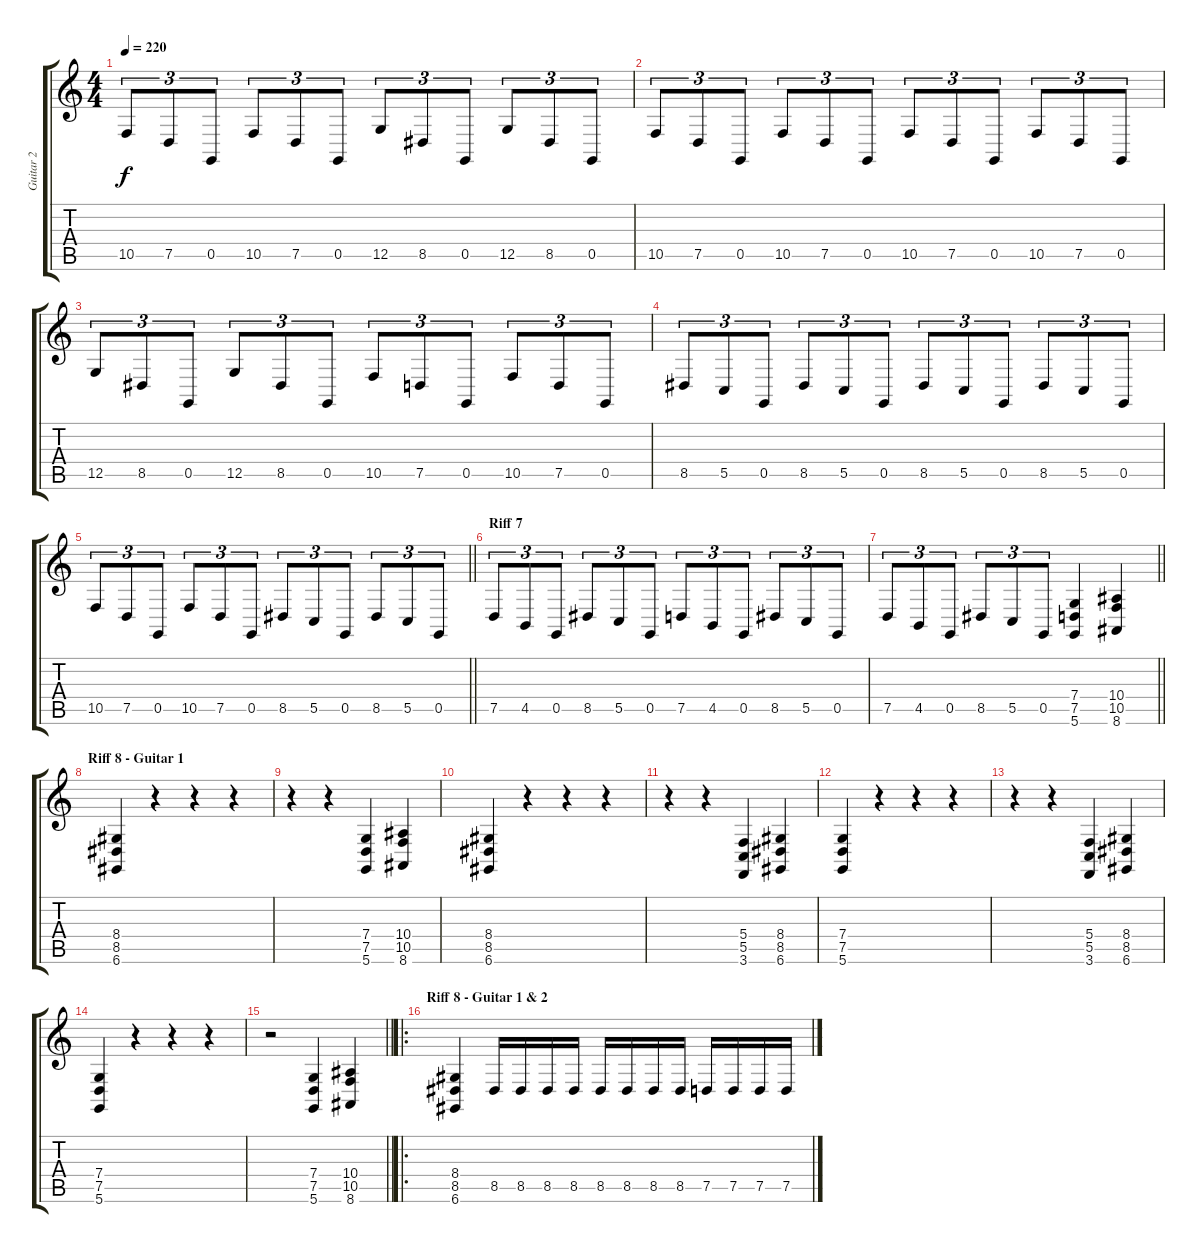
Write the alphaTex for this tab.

\track ("Guitar 2" "Guitar 2") {instrument electricgrandpiano}
\staff {score tabs}
\tuning (D4 A3 F3 C3 G2 D2) {hide}
\ts (4 4)
\tempo 220
\clef g2
\ks c
10.5.8{tu (3 2) dy f} 7.5.8{tu (3 2)} 0.5.8{tu (3 2)} 10.5.8{tu (3 2)} 7.5.8{tu (3 2)} 0.5.8{tu (3 2)} 12.5.8{tu (3 2)} 8.5.8{tu (3 2)} 0.5.8{tu (3 2)} 12.5.8{tu (3 2)} 8.5.8{tu (3 2)} 0.5.8{tu (3 2)} |
10.5.8{tu (3 2)} 7.5.8{tu (3 2)} 0.5.8{tu (3 2)} 10.5.8{tu (3 2)} 7.5.8{tu (3 2)} 0.5.8{tu (3 2)} 10.5.8{tu (3 2)} 7.5.8{tu (3 2)} 0.5.8{tu (3 2)} 10.5.8{tu (3 2)} 7.5.8{tu (3 2)} 0.5.8{tu (3 2)} |
12.5.8{tu (3 2)} 8.5.8{tu (3 2)} 0.5.8{tu (3 2)} 12.5.8{tu (3 2)} 8.5.8{tu (3 2)} 0.5.8{tu (3 2)} 10.5.8{tu (3 2)} 7.5.8{tu (3 2)} 0.5.8{tu (3 2)} 10.5.8{tu (3 2)} 7.5.8{tu (3 2)} 0.5.8{tu (3 2)} |
8.5.8{tu (3 2)} 5.5.8{tu (3 2)} 0.5.8{tu (3 2)} 8.5.8{tu (3 2)} 5.5.8{tu (3 2)} 0.5.8{tu (3 2)} 8.5.8{tu (3 2)} 5.5.8{tu (3 2)} 0.5.8{tu (3 2)} 8.5.8{tu (3 2)} 5.5.8{tu (3 2)} 0.5.8{tu (3 2)} |
\barLineRight lightlight
10.5.8{tu (3 2)} 7.5.8{tu (3 2)} 0.5.8{tu (3 2)} 10.5.8{tu (3 2)} 7.5.8{tu (3 2)} 0.5.8{tu (3 2)} 8.5.8{tu (3 2)} 5.5.8{tu (3 2)} 0.5.8{tu (3 2)} 8.5.8{tu (3 2)} 5.5.8{tu (3 2)} 0.5.8{tu (3 2)} |
\section ("" "Riff 7 ")
7.5.8{tu (3 2)} 4.5.8{tu (3 2)} 0.5.8{tu (3 2)} 8.5.8{tu (3 2)} 5.5.8{tu (3 2)} 0.5.8{tu (3 2)} 7.5.8{tu (3 2)} 4.5.8{tu (3 2)} 0.5.8{tu (3 2)} 8.5.8{tu (3 2)} 5.5.8{tu (3 2)} 0.5.8{tu (3 2)} |
\barLineRight lightlight
7.5.8{tu (3 2)} 4.5.8{tu (3 2)} 0.5.8{tu (3 2)} 8.5.8{tu (3 2)} 5.5.8{tu (3 2)} 0.5.8{tu (3 2)} (7.4 7.5 5.6).4 (10.4 10.5 8.6).4 |
\section ("" "Riff 8 - Guitar 1")
(8.4 8.5 6.6).4 r.4 r.4 r.4 |
r.4 r.4 (7.4 7.5 5.6).4 (10.4 10.5 8.6).4 |
(8.4 8.5 6.6).4 r.4 r.4 r.4 |
r.4 r.4 (5.4 5.5 3.6).4 (8.4 8.5 6.6).4 |
(7.4 7.5 5.6).4 r.4 r.4 r.4 |
r.4 r.4 (5.4 5.5 3.6).4 (8.4 8.5 6.6).4 |
(7.4 7.5 5.6).4 r.4 r.4 r.4 |
\barLineRight lightlight
r.2 (7.4 7.5 5.6).4 (10.4 10.5 8.6).4 |
\ro
\section ("" "Riff 8 - Guitar 1 & 2")
(8.4 8.5 6.6).4 8.5.16 8.5.16 8.5.16 8.5.16 8.5.16 8.5.16 8.5.16 8.5.16 7.5.16 7.5.16 7.5.16 7.5.16
